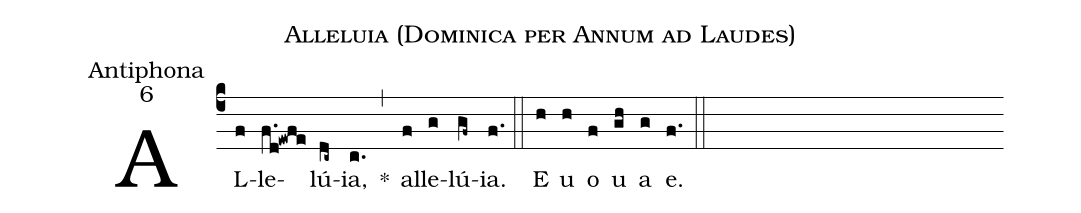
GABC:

name:Alleluia (Dominica per Annum ad Laudes);
office-part:Antiphona;
mode:6;
%%
(c4)
AL(f)le(f.d!ewfe)lú(dc~)ia,(c.) *(,)
al(f)le(g)lú(gf~)ia.(f.) (::)
E(h) u(h) o(f) u(gh) a(g) e.(f.) (::)
